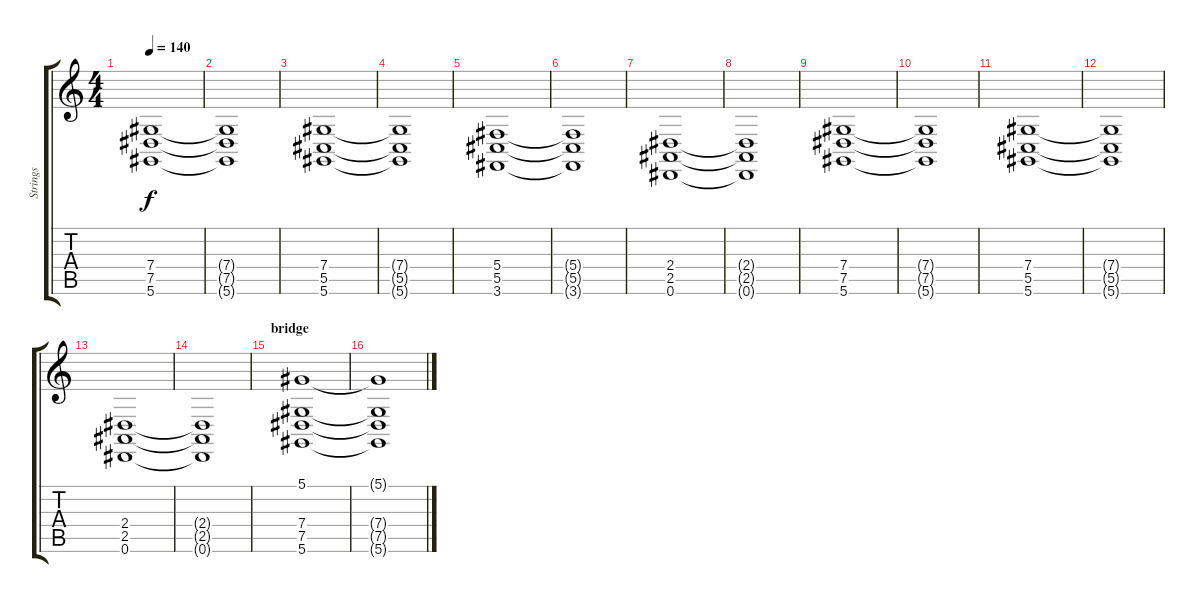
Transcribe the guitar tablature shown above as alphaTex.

\track ("Strings" "Strings") {instrument stringensemble2}
\staff {score tabs}
\tuning (Eb4 Bb3 Gb3 Db3 Ab2 Eb2) {hide}
\ts (4 4)
\tempo 140
\clef g2
\ks c
(7.4 7.5 5.6).1{dy f} |
(7.4{t} 7.5{t} 5.6{t}).1 |
(7.4 5.5 5.6).1 |
(7.4{t} 5.5{t} 5.6{t}).1 |
(5.4 5.5 3.6).1 |
(5.4{t} 5.5{t} 3.6{t}).1 |
(2.4 2.5 0.6).1 |
(2.4{t} 2.5{t} 0.6{t}).1 |
(7.4 7.5 5.6).1 |
(7.4{t} 7.5{t} 5.6{t}).1 |
(7.4 5.5 5.6).1 |
(7.4{t} 5.5{t} 5.6{t}).1 |
(2.4 2.5 0.6).1 |
(2.4{t} 2.5{t} 0.6{t}).1 |
\section ("" "bridge")
(5.1 7.4 7.5 5.6).1 |
(5.1{t} 7.4{t} 7.5{t} 5.6{t}).1
